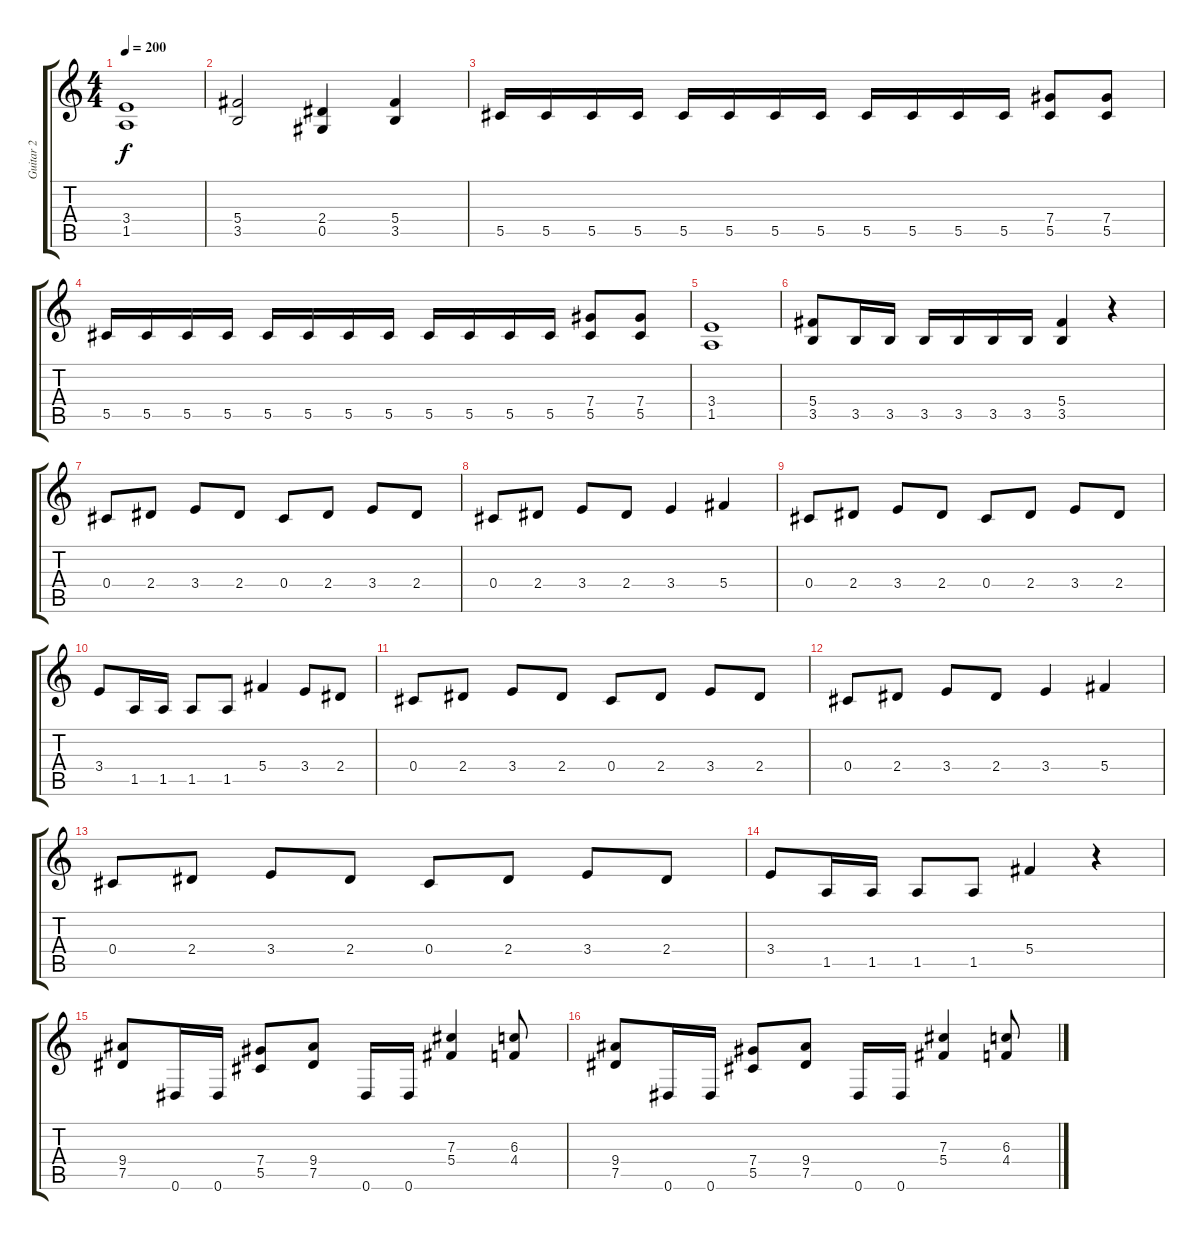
\track ("Guitar 2" "Guitar 2") {instrument distortionguitar}
\staff {score tabs}
\tuning (Eb4 Bb3 Gb3 Db3 Ab2 Eb2) {hide}
\ts (4 4)
\tempo 200
\clef g2
\ks c
(3.4 1.5).1{dy f} |
(5.4 3.5).2 (2.4 0.5).4 (5.4 3.5).4 |
5.5.16 5.5.16 5.5.16 5.5.16 5.5.16 5.5.16 5.5.16 5.5.16 5.5.16 5.5.16 5.5.16 5.5.16 (7.4 5.5).8 (7.4 5.5).8 |
5.5.16 5.5.16 5.5.16 5.5.16 5.5.16 5.5.16 5.5.16 5.5.16 5.5.16 5.5.16 5.5.16 5.5.16 (7.4 5.5).8 (7.4 5.5).8 |
(3.4 1.5).1 |
(5.4 3.5).8 3.5.16 3.5.16 3.5.16 3.5.16 3.5.16 3.5.16 (5.4 3.5).4 r.4 |
0.4.8 2.4.8 3.4.8 2.4.8 0.4.8 2.4.8 3.4.8 2.4.8 |
0.4.8 2.4.8 3.4.8 2.4.8 3.4.4 5.4.4 |
0.4.8 2.4.8 3.4.8 2.4.8 0.4.8 2.4.8 3.4.8 2.4.8 |
3.4.8 1.5.16 1.5.16 1.5.8 1.5.8 5.4.4 3.4.8 2.4.8 |
0.4.8 2.4.8 3.4.8 2.4.8 0.4.8 2.4.8 3.4.8 2.4.8 |
0.4.8 2.4.8 3.4.8 2.4.8 3.4.4 5.4.4 |
0.4.8 2.4.8 3.4.8 2.4.8 0.4.8 2.4.8 3.4.8 2.4.8 |
3.4.8 1.5.16 1.5.16 1.5.8 1.5.8 5.4.4 r.4 |
(9.4 7.5).8 0.6.16 0.6.16 (7.4 5.5).8 (9.4 7.5).8 0.6.16 0.6.16 (7.3 5.4).4 (6.3 4.4).8 |
(9.4 7.5).8 0.6.16 0.6.16 (7.4 5.5).8 (9.4 7.5).8 0.6.16 0.6.16 (7.3 5.4).4 (6.3 4.4).8
